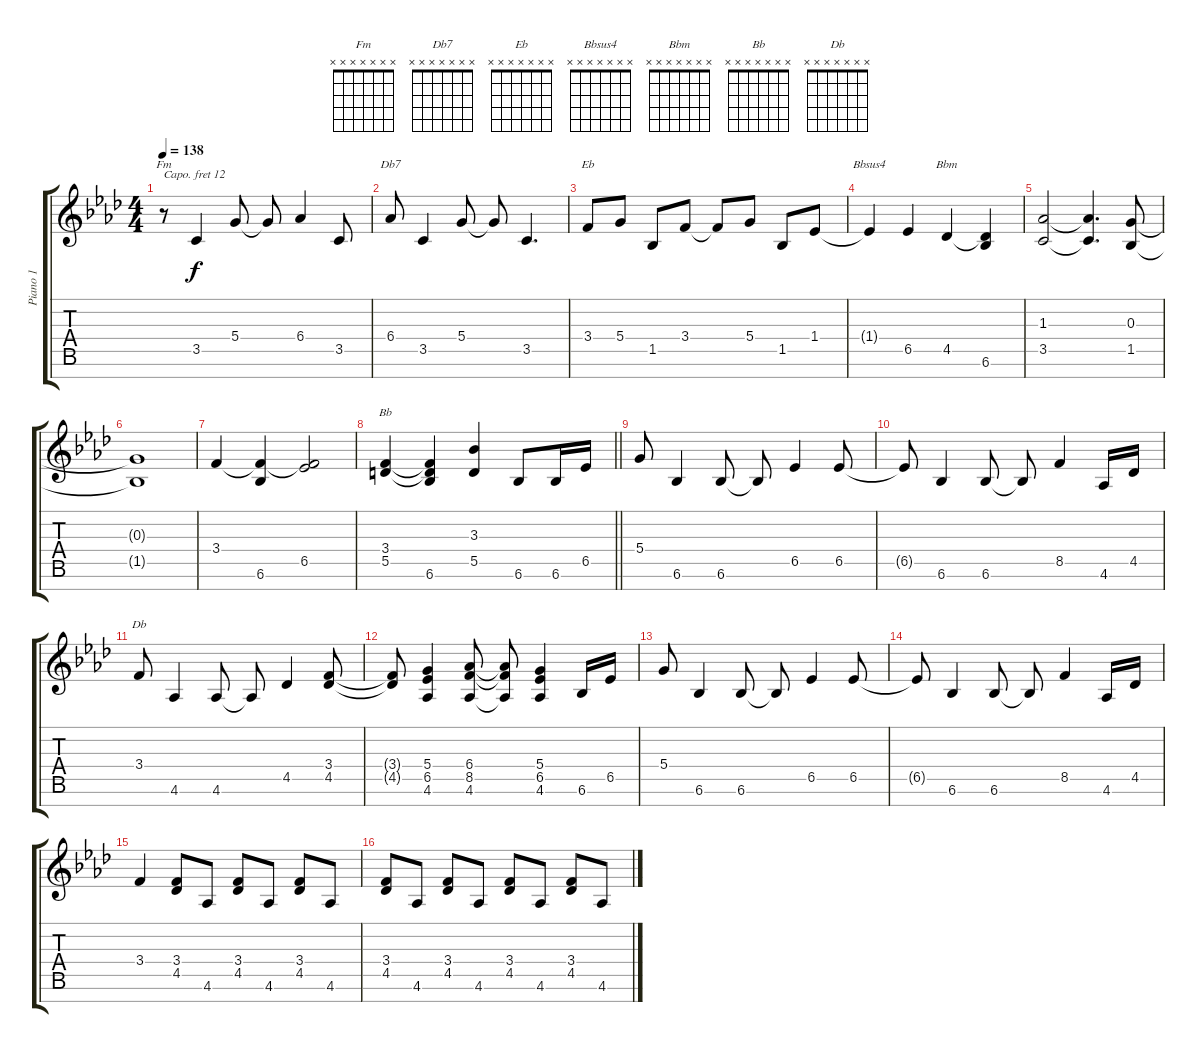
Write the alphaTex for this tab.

\track ("Piano 1" "Piano 1") {instrument acousticgrandpiano}
\staff {score tabs}
\capo 12
\tuning (E4 B3 G3 D3 A2 E2 B1) {hide}
\chord ("Fm" x x x x x x x)
\chord ("Db7" x x x x x x x)
\chord ("Eb" x x x x x x x)
\chord ("Bbsus4" x x x x x x x)
\chord ("Bbm" x x x x x x x)
\chord ("Bb" x x x x x x x)
\chord ("Db" x x x x x x x)
\ts (4 4)
\tempo 138
\clef g2
\ks ab
r.8{ch "Fm" dy f} 3.5.4 5.4.8 5.4{t}.8 6.4.4 3.5.8 |
6.4.8{ch "Db7"} 3.5.4 5.4.8 5.4{t}.8 3.5.4{d} |
3.4.8{ch "Eb"} 5.4.8 1.5.8 3.4.8 3.4{t}.8 5.4.8 1.5.8 1.4.8 |
1.4{t}.4{ch "Bbsus4"} 6.5.4 4.5.4{ch "Bbm"} (4.5{t} 6.6).4 |
(1.3 3.5).2 (1.3{t} 3.5{t}).4{d} (0.3 1.5).8 |
(0.3{t} 1.5{t}).1 |
3.4.4 (3.4{t} 6.6).4 (3.4{t} 6.5).2 |
\barLineRight lightlight
(3.4 5.5).4{ch "Bb"} (3.4{t} 5.5{t} 6.6).4 (3.3 5.5).4 6.6.8 6.6.16 6.5.16 |
5.4.8 6.6.4 6.6.8 6.6{t}.8 6.5.4 6.5.8 |
6.5{t}.8 6.6.4 6.6.8 6.6{t}.8 8.5.4 4.6.16 4.5.16 |
3.4.8{ch "Db"} 4.6.4 4.6.8 4.6{t}.8 4.5.4 (3.4 4.5).8 |
(3.4{t} 4.5{t}).8 (5.4 6.5 4.6).4 (6.4 8.5 4.6).8 (6.4{t} 8.5{t} 4.6{t}).8 (5.4 6.5 4.6).4 6.6.16 6.5.16 |
5.4.8 6.6.4 6.6.8 6.6{t}.8 6.5.4 6.5.8 |
6.5{t}.8 6.6.4 6.6.8 6.6{t}.8 8.5.4 4.6.16 4.5.16 |
3.4.4 (3.4 4.5).8 4.6.8 (3.4 4.5).8 4.6.8 (3.4 4.5).8 4.6.8 |
(3.4 4.5).8 4.6.8 (3.4 4.5).8 4.6.8 (3.4 4.5).8 4.6.8 (3.4 4.5).8 4.6.8
